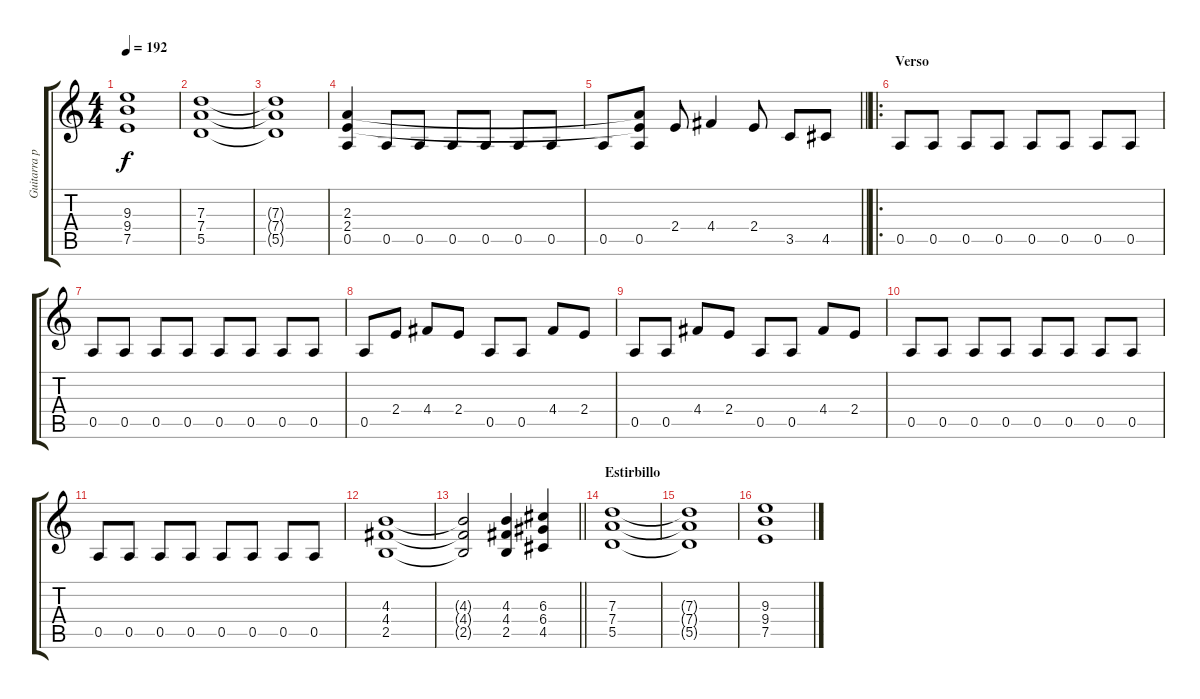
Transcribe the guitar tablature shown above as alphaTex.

\track ("Guitarra principal" "Guitarra p") {instrument distortionguitar}
\staff {score tabs}
\tuning (E4 B3 G3 D3 A2 E2) {hide}
\ts (4 4)
\tempo 192
\clef g2
\ks c
(9.3{t} 9.4{t} 7.5{t}).1{dy f} |
(7.3 7.4 5.5).1 |
(7.3{t} 7.4{t} 5.5{t}).1 |
(2.3 2.4 0.5).4 0.5.8 0.5.8 0.5.8 0.5.8 0.5.8 0.5.8 |
\barLineRight lightlight
0.5.8 (2.3{t} 2.4{t} 0.5).8 2.4.8 4.4.4 2.4.8 3.5.8 4.5.8 |
\ro
\section ("" "Verso")
0.5.8 0.5.8 0.5.8 0.5.8 0.5.8 0.5.8 0.5.8 0.5.8 |
0.5.8 0.5.8 0.5.8 0.5.8 0.5.8 0.5.8 0.5.8 0.5.8 |
0.5.8 2.4.8 4.4.8 2.4.8 0.5.8 0.5.8 4.4.8 2.4.8 |
0.5.8 0.5.8 4.4.8 2.4.8 0.5.8 0.5.8 4.4.8 2.4.8 |
0.5.8 0.5.8 0.5.8 0.5.8 0.5.8 0.5.8 0.5.8 0.5.8 |
0.5.8 0.5.8 0.5.8 0.5.8 0.5.8 0.5.8 0.5.8 0.5.8 |
(4.3 4.4 2.5).1 |
\barLineRight lightlight
(4.3{t} 4.4{t} 2.5{t}).2 (4.3 4.4 2.5).4 (6.3 6.4 4.5).4 |
\section ("" "Estirbillo")
(7.3 7.4 5.5).1 |
(7.3{t} 7.4{t} 5.5{t}).1 |
(9.3 9.4 7.5).1
